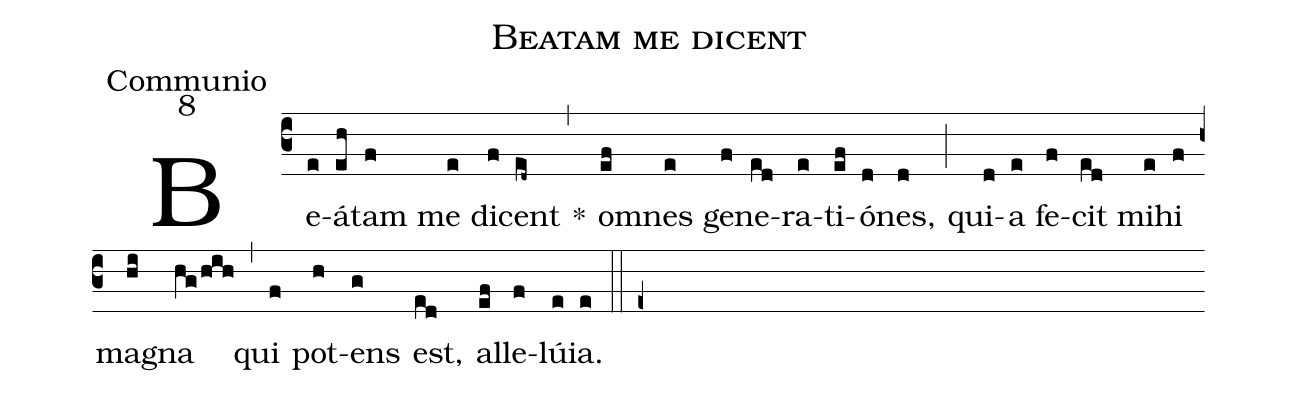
name:Beatam me dicent;
office-part:Communio;
mode:8;
%%
(c3) Be(e)á(eh)tam(f) me(e) di(f)cent(ed~) *(,) om(ef)nes(e) ge(f)ne(ed)ra(e)ti(ef)ó(d)nes,(d) (;) qui(d)a(e) fe(f)cit(ed) mi(e)hi(f) ma(hi)gna(hg/hih) (,) qui(f) pot(h)ens(g) est,(ed) al(ef)le(f)lú(e)ia.(e) (::e+)
